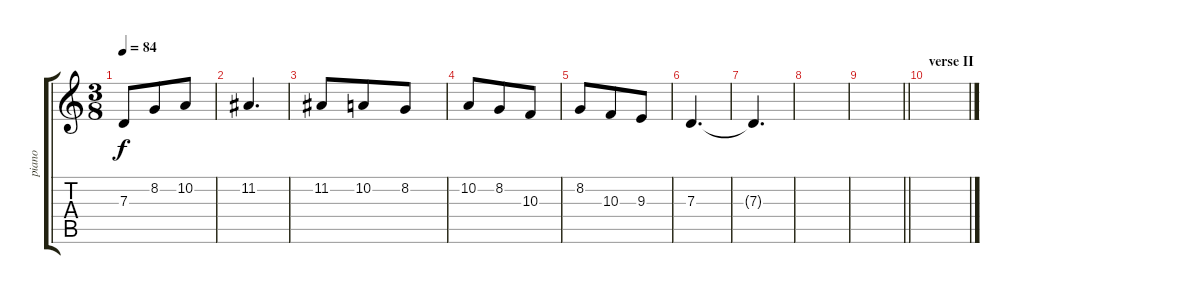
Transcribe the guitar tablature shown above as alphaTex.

\track ("piano" "piano") {instrument acousticgrandpiano}
\staff {score tabs}
\tuning (E4 B3 G3 D3 A2 E2) {hide}
\ts (3 8)
\tempo 84
\clef g2
\ks c
7.3.8{dy f} 8.2.8 10.2.8 |
11.2.4{d} |
11.2.8 10.2.8 8.2.8 |
10.2.8 8.2.8 10.3.8 |
8.2.8 10.3.8 9.3.8 |
7.3.4{d} |
7.3{t}.4{d} |
|
\barLineRight lightlight
|
\section ("" "verse II")
